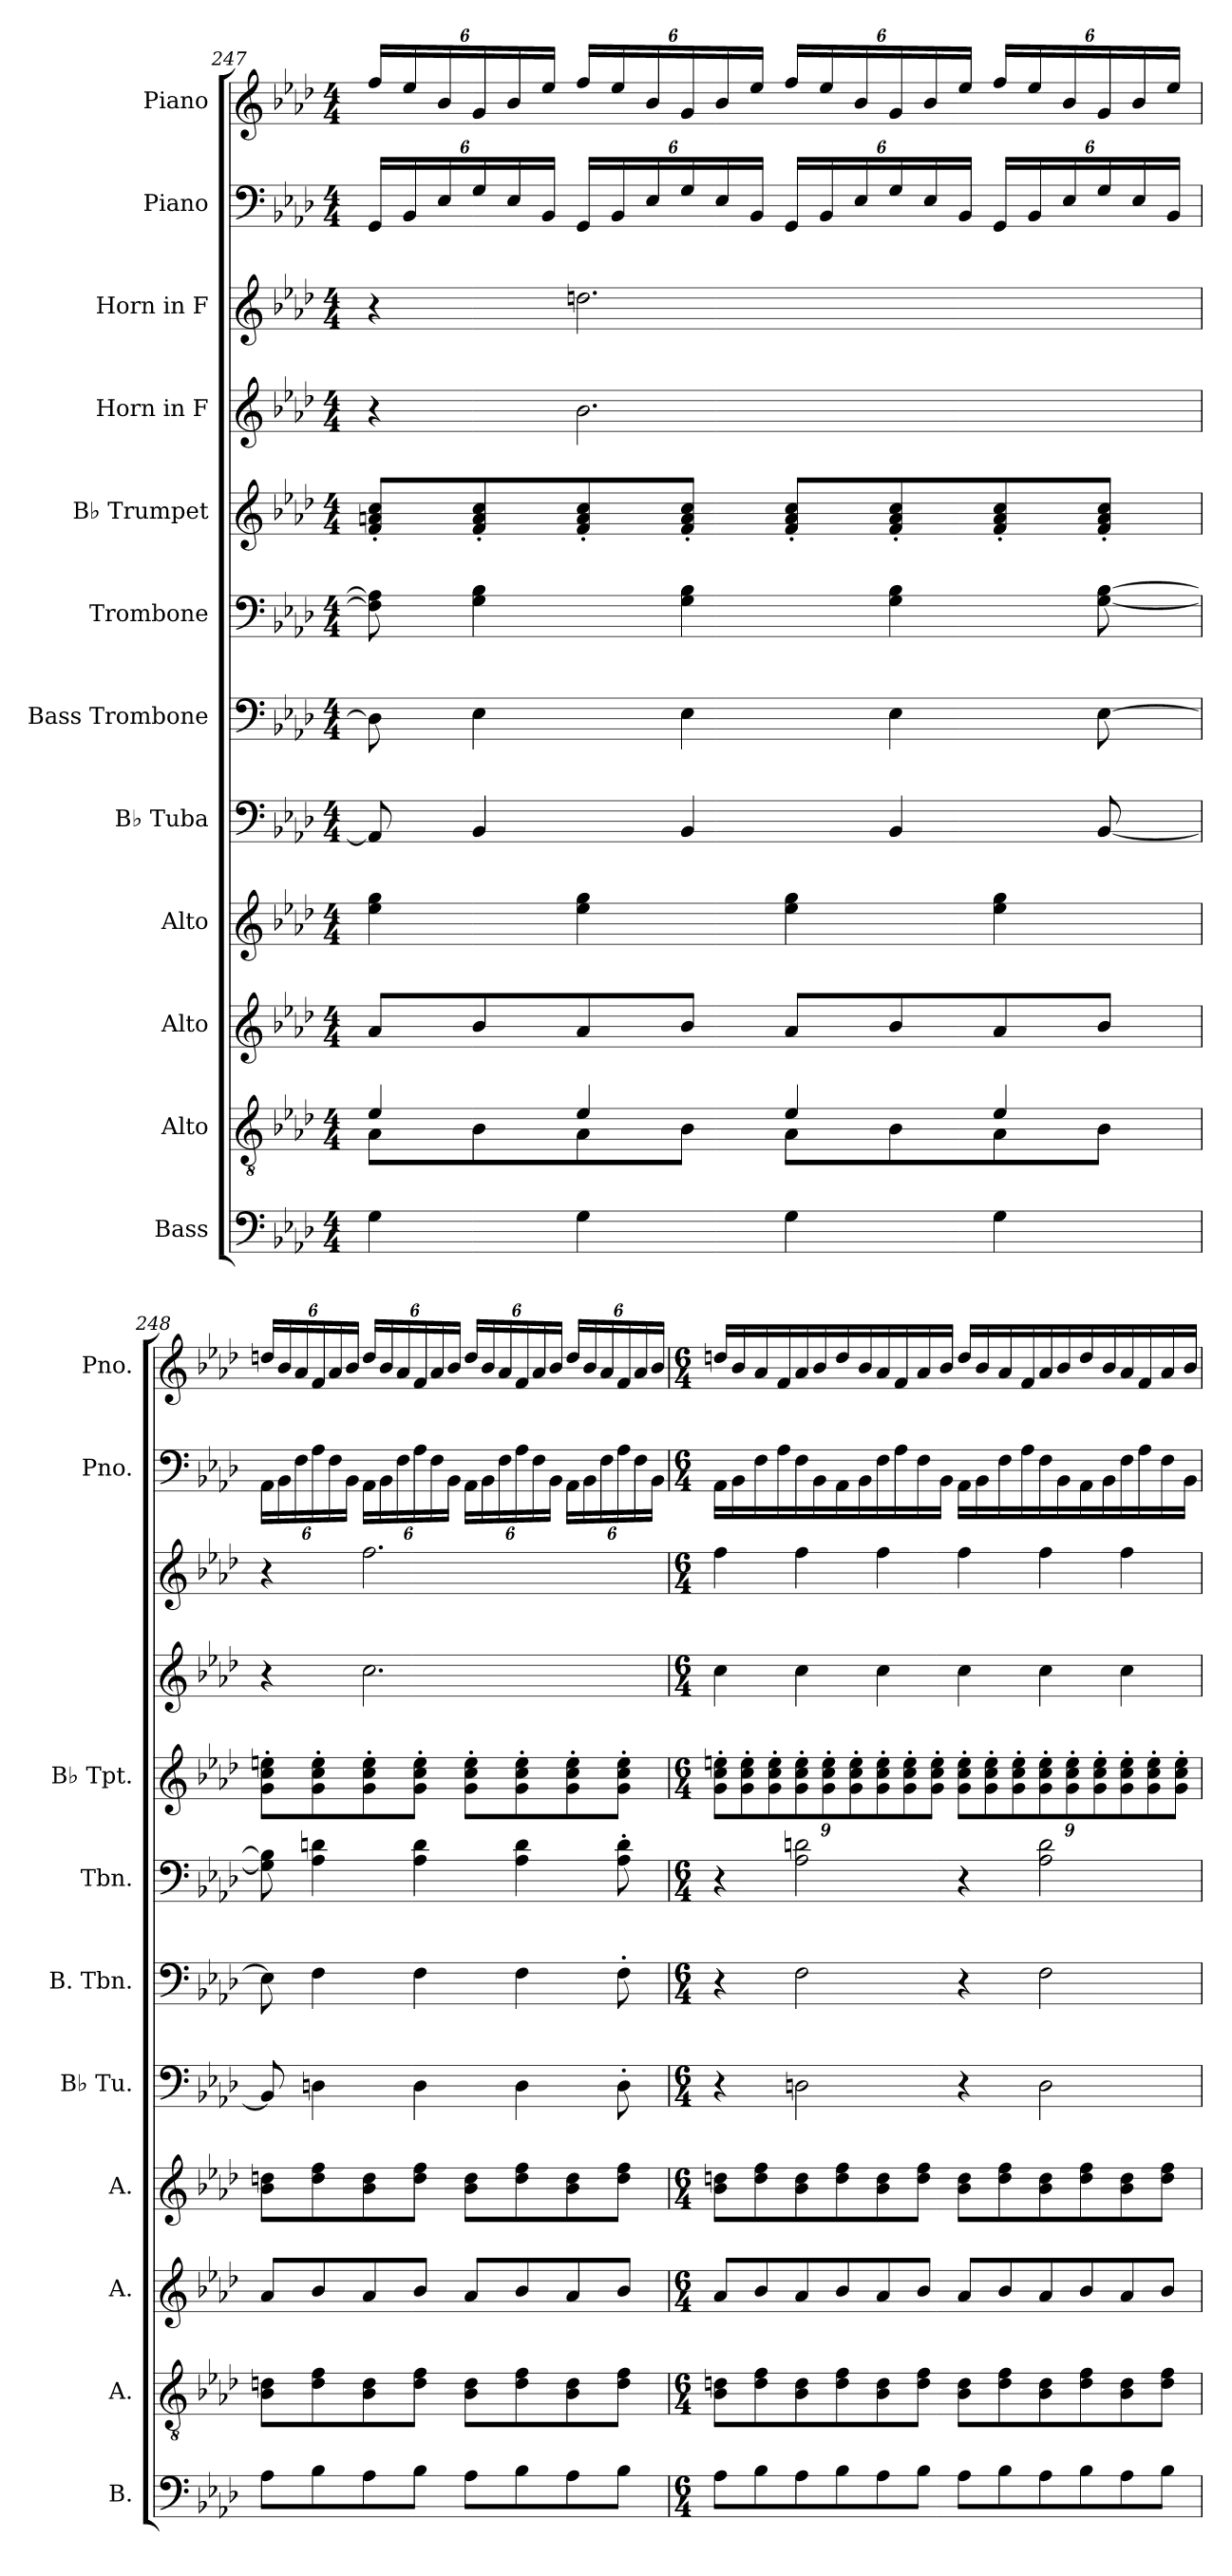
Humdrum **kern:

**kern	**kern	**kern	**kern	**kern	**kern	**kern	**kern	**kern	**kern	**kern	**kern
*part12	*part11	*part10	*part9	*part8	*part7	*part6	*part5	*part4	*part3	*part2	*part1
*staff12	*staff11	*staff10	*staff9	*staff8	*staff7	*staff6	*staff5	*staff4	*staff3	*staff2	*staff1
*I"Bass	*I"Alto	*I"Alto	*I"Alto	*I"B♭ Tuba	*I"Bass Trombone	*I"Trombone	*I"B♭ Trumpet	*I"Horn in F	*I"Horn in F	*I"Piano	*I"Piano
*I'B.	*I'A.	*I'A.	*I'A.	*I'B♭ Tu.	*I'B. Tbn.	*I'Tbn.	*I'B♭ Tpt.	*	*	*I'Pno.	*I'Pno.
!!LO:PB:g=z
*clefF4	*clefGv2	*clefG2	*clefG2	*clefF4	*clefF4	*clefF4	*clefG2	*clefG2	*clefG2	*clefF4	*clefG2
*	*	*	*	*	*	*	*ITrd1c2	*ITrd4c7	*ITrd4c7	*	*
*k[b-e-a-d-]	*k[b-e-a-d-]	*k[b-e-a-d-]	*k[b-e-a-d-]	*k[b-e-a-d-]	*k[b-e-a-d-]	*k[b-e-a-d-]	*k[b-e-a-d-g-c-]	*k[b-e-a-d-g-]	*k[b-e-a-d-g-]	*k[b-e-a-d-]	*k[b-e-a-d-]
*M4/4	*M4/4	*M4/4	*M4/4	*M4/4	*M4/4	*M4/4	*M4/4	*M4/4	*M4/4	*M4/4	*M4/4
=247	=247	=247	=247	=247	=247	=247	=247	=247	=247	=247	=247
*	*^	*	*	*	*	*	*	*	*	*	*
*	*	*	*	*	*	*	*	*	*	*	*Xbrackettup	*Xbrackettup
4G\	4e-/	8A-\L	8a-/L	4ee-\ 4gg\	8AA-/]	8D-\]	8F\] 8A-\]	8e-/' 8gn/' 8b-/'L	4r	4r	24GG/LL	24ff/LL
.	.	.	.	.	.	.	.	.	.	.	24BB-/	24ee-/
.	.	.	.	.	.	.	.	.	.	.	24E-/	24b-/
.	.	8B-\	8b-/	.	4BB-/	4E-\	4G\ 4B-\	8e-/' 8g/' 8b-/'	.	.	24G/	24g/
.	.	.	.	.	.	.	.	.	.	.	24E-/	24b-/
.	.	.	.	.	.	.	.	.	.	.	24BB-/JJ	24ee-/JJ
4G\	4e-/	8A-\	8a-/	4ee-\ 4gg\	.	.	.	8e-/' 8g/' 8b-/'	2.e-\	2.gn\	24GG/LL	24ff/LL
.	.	.	.	.	.	.	.	.	.	.	24BB-/	24ee-/
.	.	.	.	.	.	.	.	.	.	.	24E-/	24b-/
.	.	8B-\J	8b-/J	.	4BB-/	4E-\	4G\ 4B-\	8e-/' 8g/' 8b-/'J	.	.	24G/	24g/
.	.	.	.	.	.	.	.	.	.	.	24E-/	24b-/
.	.	.	.	.	.	.	.	.	.	.	24BB-/JJ	24ee-/JJ
4G\	4e-/	8A-\L	8a-/L	4ee-\ 4gg\	.	.	.	8e-/' 8g/' 8b-/'L	.	.	24GG/LL	24ff/LL
.	.	.	.	.	.	.	.	.	.	.	24BB-/	24ee-/
.	.	.	.	.	.	.	.	.	.	.	24E-/	24b-/
.	.	8B-\	8b-/	.	4BB-/	4E-\	4G\ 4B-\	8e-/' 8g/' 8b-/'	.	.	24G/	24g/
.	.	.	.	.	.	.	.	.	.	.	24E-/	24b-/
.	.	.	.	.	.	.	.	.	.	.	24BB-/JJ	24ee-/JJ
4G\	4e-/	8A-\	8a-/	4ee-\ 4gg\	.	.	.	8e-/' 8g/' 8b-/'	.	.	24GG/LL	24ff/LL
.	.	.	.	.	.	.	.	.	.	.	24BB-/	24ee-/
.	.	.	.	.	.	.	.	.	.	.	24E-/	24b-/
.	.	8B-\J	8b-/J	.	[8BB-/	[8E-\	[8G\ [8B-\	8e-/' 8g/' 8b-/'J	.	.	24G/	24g/
.	.	.	.	.	.	.	.	.	.	.	24E-/	24b-/
.	.	.	.	.	.	.	.	.	.	.	24BB-/JJ	24ee-/JJ
*	*v	*v	*	*	*	*	*	*	*	*	*	*
!!LO:PB:g=z
=248	=248	=248	=248	=248	=248	=248	=248	=248	=248	=248	=248
8A-\L	8B-\ 8dn\L	8a-/L	8b-\ 8ddn\L	8BB-/]	8E-\]	8G\] 8B-\]	8f\' 8b-\' 8ddn\'L	4r	4r	24AA-\LL	24ddn/LL
.	.	.	.	.	.	.	.	.	.	24BB-\	24b-/
.	.	.	.	.	.	.	.	.	.	24F\	24a-/
8B-\	8d\ 8f\	8b-/	8dd\ 8ff\	4Dn\	4F\	4A-\ 4dn\	8f\' 8b-\' 8dd\'	.	.	24A-\	24f/
.	.	.	.	.	.	.	.	.	.	24F\	24a-/
.	.	.	.	.	.	.	.	.	.	24BB-\JJ	24b-/JJ
8A-\	8B-\ 8d\	8a-/	8b-\ 8dd\	.	.	.	8f\' 8b-\' 8dd\'	2.f\	2.b-\	24AA-\LL	24dd/LL
.	.	.	.	.	.	.	.	.	.	24BB-\	24b-/
.	.	.	.	.	.	.	.	.	.	24F\	24a-/
8B-\J	8d\ 8f\J	8b-/J	8dd\ 8ff\J	4D\	4F\	4A-\ 4d\	8f\' 8b-\' 8dd\'J	.	.	24A-\	24f/
.	.	.	.	.	.	.	.	.	.	24F\	24a-/
.	.	.	.	.	.	.	.	.	.	24BB-\JJ	24b-/JJ
8A-\L	8B-\ 8d\L	8a-/L	8b-\ 8dd\L	.	.	.	8f\' 8b-\' 8dd\'L	.	.	24AA-\LL	24dd/LL
.	.	.	.	.	.	.	.	.	.	24BB-\	24b-/
.	.	.	.	.	.	.	.	.	.	24F\	24a-/
8B-\	8d\ 8f\	8b-/	8dd\ 8ff\	4D\	4F\	4A-\ 4d\	8f\' 8b-\' 8dd\'	.	.	24A-\	24f/
.	.	.	.	.	.	.	.	.	.	24F\	24a-/
.	.	.	.	.	.	.	.	.	.	24BB-\JJ	24b-/JJ
8A-\	8B-\ 8d\	8a-/	8b-\ 8dd\	.	.	.	8f\' 8b-\' 8dd\'	.	.	24AA-\LL	24dd/LL
.	.	.	.	.	.	.	.	.	.	24BB-\	24b-/
.	.	.	.	.	.	.	.	.	.	24F\	24a-/
8B-\J	8d\ 8f\J	8b-/J	8dd\ 8ff\J	8D'\	8F'\	8A-\' 8d\'	8f\' 8b-\' 8dd\'J	.	.	24A-\	24f/
.	.	.	.	.	.	.	.	.	.	24F\	24a-/
.	.	.	.	.	.	.	.	.	.	24BB-\JJ	24b-/JJ
!!LO:PB:g=z
=249	=249	=249	=249	=249	=249	=249	=249	=249	=249	=249	=249
*M6/4	*M6/4	*M6/4	*M6/4	*M6/4	*M6/4	*M6/4	*M6/4	*M6/4	*M6/4	*M6/4	*M6/4
*	*	*	*	*	*	*	*Xbrackettup	*	*	*	*
8A-\L	8B-\ 8dn\L	8a-/L	8b-\ 8ddn\L	4r	4r	4r	12f\' 12b-\' 12ddn\'L	4f\	4b-\	16AA-\LL	16ddn/LL
.	.	.	.	.	.	.	.	.	.	16BB-\	16b-/
.	.	.	.	.	.	.	12f\' 12b-\' 12dd\'	.	.	.	.
8B-\	8d\ 8f\	8b-/	8dd\ 8ff\	.	.	.	.	.	.	16F\	16a-/
.	.	.	.	.	.	.	12f\' 12b-\' 12dd\'	.	.	.	.
.	.	.	.	.	.	.	.	.	.	16A-\	16f/
8A-\	8B-\ 8d\	8a-/	8b-\ 8dd\	2Dn\	2F\	2A-\ 2dn\	12f\' 12b-\' 12dd\'	4f\	4b-\	16F\	16a-/
.	.	.	.	.	.	.	.	.	.	16BB-\	16b-/
.	.	.	.	.	.	.	12f\' 12b-\' 12dd\'	.	.	.	.
8B-\	8d\ 8f\	8b-/	8dd\ 8ff\	.	.	.	.	.	.	16AA-\	16dd/
.	.	.	.	.	.	.	12f\' 12b-\' 12dd\'	.	.	.	.
.	.	.	.	.	.	.	.	.	.	16BB-\	16b-/
8A-\	8B-\ 8d\	8a-/	8b-\ 8dd\	.	.	.	12f\' 12b-\' 12dd\'	4f\	4b-\	16F\	16a-/
.	.	.	.	.	.	.	.	.	.	16A-\	16f/
.	.	.	.	.	.	.	12f\' 12b-\' 12dd\'	.	.	.	.
8B-\J	8d\ 8f\J	8b-/J	8dd\ 8ff\J	.	.	.	.	.	.	16F\	16a-/
.	.	.	.	.	.	.	12f\' 12b-\' 12dd\'J	.	.	.	.
.	.	.	.	.	.	.	.	.	.	16BB-\JJ	16b-/JJ
8A-\L	8B-\ 8d\L	8a-/L	8b-\ 8dd\L	4r	4r	4r	12f\' 12b-\' 12dd\'L	4f\	4b-\	16AA-\LL	16dd/LL
.	.	.	.	.	.	.	.	.	.	16BB-\	16b-/
.	.	.	.	.	.	.	12f\' 12b-\' 12dd\'	.	.	.	.
8B-\	8d\ 8f\	8b-/	8dd\ 8ff\	.	.	.	.	.	.	16F\	16a-/
.	.	.	.	.	.	.	12f\' 12b-\' 12dd\'	.	.	.	.
.	.	.	.	.	.	.	.	.	.	16A-\	16f/
8A-\	8B-\ 8d\	8a-/	8b-\ 8dd\	2D\	2F\	2A-\ 2d\	12f\' 12b-\' 12dd\'	4f\	4b-\	16F\	16a-/
.	.	.	.	.	.	.	.	.	.	16BB-\	16b-/
.	.	.	.	.	.	.	12f\' 12b-\' 12dd\'	.	.	.	.
8B-\	8d\ 8f\	8b-/	8dd\ 8ff\	.	.	.	.	.	.	16AA-\	16dd/
.	.	.	.	.	.	.	12f\' 12b-\' 12dd\'	.	.	.	.
.	.	.	.	.	.	.	.	.	.	16BB-\	16b-/
8A-\	8B-\ 8d\	8a-/	8b-\ 8dd\	.	.	.	12f\' 12b-\' 12dd\'	4f\	4b-\	16F\	16a-/
.	.	.	.	.	.	.	.	.	.	16A-\	16f/
.	.	.	.	.	.	.	12f\' 12b-\' 12dd\'	.	.	.	.
8B-\J	8d\ 8f\J	8b-/J	8dd\ 8ff\J	.	.	.	.	.	.	16F\	16a-/
.	.	.	.	.	.	.	12f\' 12b-\' 12dd\'J	.	.	.	.
.	.	.	.	.	.	.	.	.	.	16BB-\JJ	16b-/JJ
=	=	=	=	=	=	=	=	=	=	=	=
*-	*-	*-	*-	*-	*-	*-	*-	*-	*-	*-	*-
